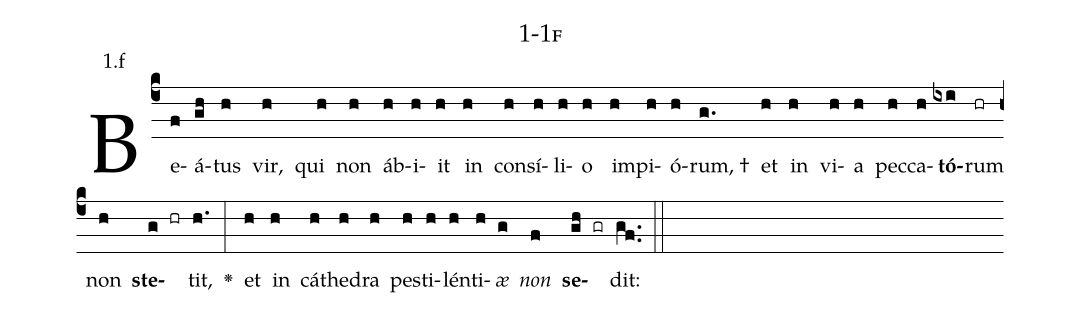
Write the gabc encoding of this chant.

name: 1-1f;
annotation: 1.f;
%%
(c4)Be(f)á(gh)tus(h) vir,(h) qui(h) non(h) áb(h)i(h)it(h) in(h) con(h)sí(h)li(h)o(h) im(h)pi(h)ó(h)rum, †(g.) et(h) in(h) vi(h)a(h) pec(h)ca(h)<b>tó</b>(ixi)rum(hr) non(h) <b>ste</b>(g hr)tit,(h.) <v>\greheightstar</v>(:) et(h) in(h) cá(h)the(h)dra(h) pes(h)ti(h)lén(h)ti(h)<i>æ</i>(g) <i>non</i>(f) <b>se</b>(gh gr)dit:(gf..) (::)


%E(h) u(h) o(g) u(f) a(gh) e.(gf..) (::)
